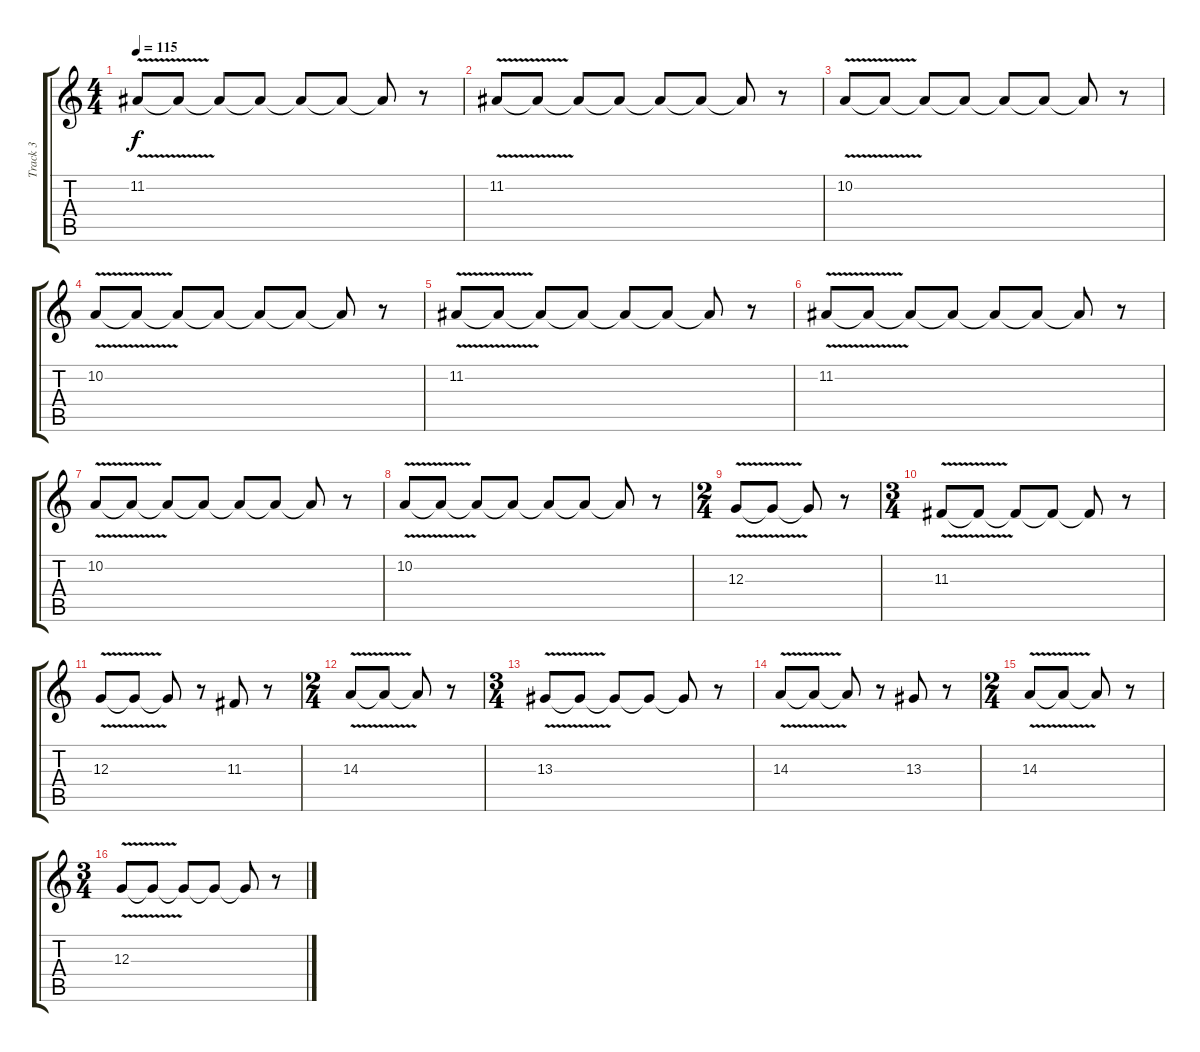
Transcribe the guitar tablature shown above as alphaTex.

\track ("Track 3" "Track 3") {instrument trumpet}
\staff {score tabs}
\tuning (E4 B3 G3 D3 A2 E2) {hide}
\ts (4 4)
\tempo 115
\clef g2
\ks c
11.2{v}.8{dy f} 11.2{t}.8 11.2{t}.8 11.2{t}.8 11.2{t}.8 11.2{t}.8 11.2{t}.8 r.8 |
11.2{v}.8 11.2{t}.8 11.2{t}.8 11.2{t}.8 11.2{t}.8 11.2{t}.8 11.2{t}.8 r.8 |
10.2{v}.8 10.2{t}.8 10.2{t}.8 10.2{t}.8 10.2{t}.8 10.2{t}.8 10.2{t}.8 r.8 |
10.2{v}.8 10.2{t}.8 10.2{t}.8 10.2{t}.8 10.2{t}.8 10.2{t}.8 10.2{t}.8 r.8 |
11.2{v}.8 11.2{t}.8 11.2{t}.8 11.2{t}.8 11.2{t}.8 11.2{t}.8 11.2{t}.8 r.8 |
11.2{v}.8 11.2{t}.8 11.2{t}.8 11.2{t}.8 11.2{t}.8 11.2{t}.8 11.2{t}.8 r.8 |
10.2{v}.8 10.2{t}.8 10.2{t}.8 10.2{t}.8 10.2{t}.8 10.2{t}.8 10.2{t}.8 r.8 |
10.2{v}.8 10.2{t}.8 10.2{t}.8 10.2{t}.8 10.2{t}.8 10.2{t}.8 10.2{t}.8 r.8 |
\ts (2 4)
12.3{v}.8 12.3{t}.8 12.3{t}.8 r.8 |
\ts (3 4)
11.3{v}.8 11.3{t}.8 11.3{t}.8 11.3{t}.8 11.3{t}.8 r.8 |
12.3{v}.8 12.3{t}.8 12.3{t}.8 r.8 11.3.8 r.8 |
\ts (2 4)
14.3{v}.8 14.3{t}.8 14.3{t}.8 r.8 |
\ts (3 4)
13.3{v}.8 13.3{t}.8 13.3{t}.8 13.3{t}.8 13.3{t}.8 r.8 |
14.3{v}.8 14.3{t}.8 14.3{t}.8 r.8 13.3.8 r.8 |
\ts (2 4)
14.3{v}.8 14.3{t}.8 14.3{t}.8 r.8 |
\ts (3 4)
12.3{v}.8 12.3{t}.8 12.3{t}.8 12.3{t}.8 12.3{t}.8 r.8
